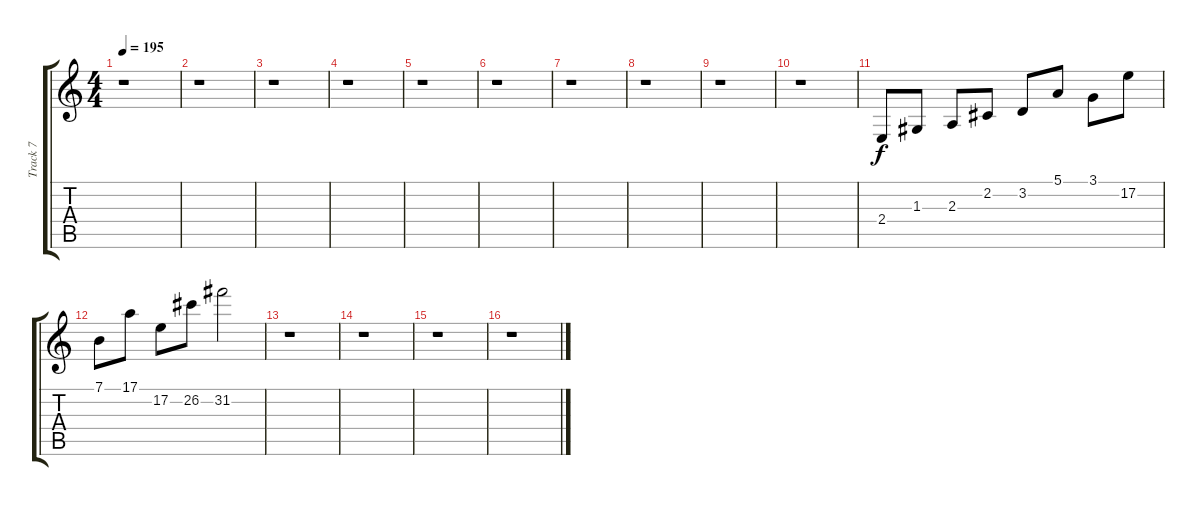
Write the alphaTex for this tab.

\track ("Track 7" "Track 7") {instrument electricpiano1}
\staff {score tabs}
\tuning (E4 B3 G3 D3 A2 E2) {hide}
\ts (4 4)
\tempo 195
\clef g2
\ks c
r.1{dy f} |
r.1 |
r.1 |
r.1 |
r.1 |
r.1 |
r.1 |
r.1 |
r.1 |
r.1 |
2.4.8 1.3.8 2.3.8 2.2.8 3.2.8 5.1.8 3.1.8 17.2.8 |
7.1.8 17.1.8 17.2.8 26.2.8 31.2.2 |
r.1 |
r.1 |
r.1 |
r.1
